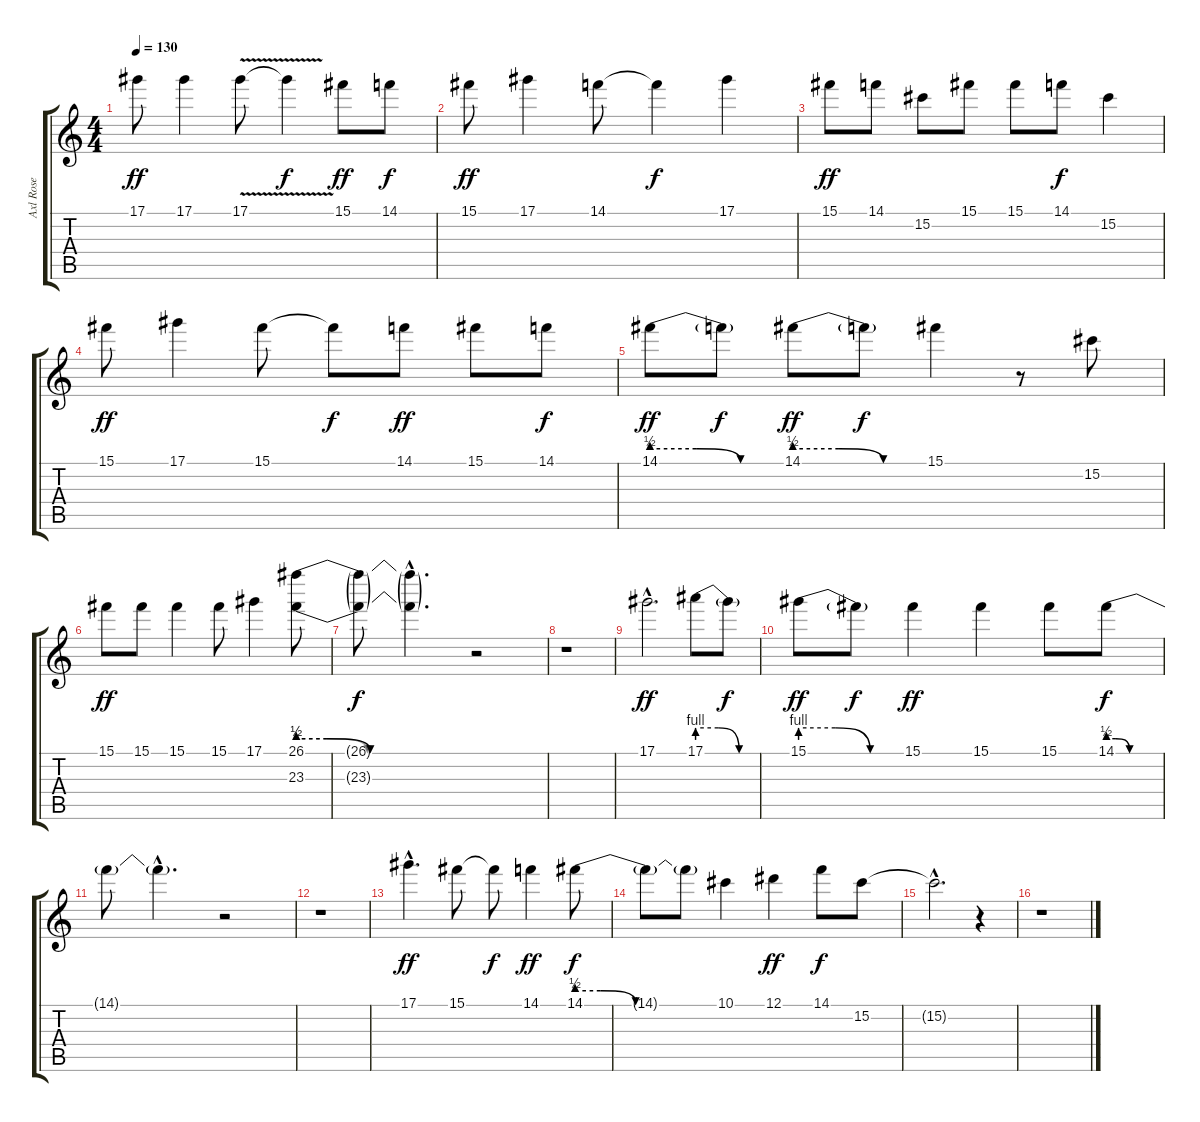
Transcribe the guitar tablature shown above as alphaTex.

\track ("Axl Rose" "Axl Rose") {instrument overdrivenguitar}
\staff {score tabs}
\tuning (Eb4 Bb3 Gb3 Db3 Ab2 Eb2) {hide}
\ts (4 4)
\tempo 130
\clef g2
\ks c
17.1.8{dy ff} 17.1.4 17.1{v}.8 17.1{t}.4{dy f} 15.1.8{dy ff} 14.1.8{dy f} |
15.1.8{dy ff} 17.1.4 14.1.8 14.1{t}.4{dy f} 17.1.4 |
15.1.8{dy ff} 14.1.8 15.2.8 15.1.8 15.1.8 14.1.8{dy f} 15.2.4 |
15.1.8{dy ff} 17.1.4 15.1.8 15.1{t}.8{dy f} 14.1.8{dy ff} 15.1.8 14.1.8{dy f} |
14.1{be (custom 0 2 20 2 40 0 60 0)}.8{dy ff} 14.1{t}.8{dy f} 14.1{be (custom 0 2 20 2 40 0 60 0)}.8{dy ff} 14.1{t}.8{dy f} 15.1.4 r.8 15.2.8 |
15.1.8{dy ff} 15.1.8 15.1.4 15.1.8 17.1.4 (26.1{be (custom 0 2 10 2 25 0 40 0 60 0)} 23.3{be (custom 0 2 10 2 24 0 40 0 60 0)}).8 |
(26.1{t} 23.3{t}).8{dy f} (26.1{hac t} 23.3{hac t}).4{d} r.2 |
r.1 |
17.1{hac}.2{d dy ff} 17.1{be (custom 0 4 20 4 40 0 60 0)}.8 17.1{t}.8{dy f} |
15.1{be (custom 0 4 20 4 40 0 60 0)}.8{dy ff} 15.1{t}.8{dy f} 15.1.4{dy ff} 15.1.4 15.1.8 14.1{be (custom 0 2 9 2 25 0 40 0 60 0)}.8{dy f} |
14.1{t}.8 14.1{hac t}.4{d} r.2 |
r.1 |
17.1{hac}.4{d dy ff} 15.1.8 15.1{t}.8{dy f} 14.1.4{dy ff} 14.1{be (custom 0 2 10 2 25 0 40 0 60 0)}.8{dy f} |
14.1{t}.8 14.1{t}.8 10.1.4 12.1.4{dy ff} 14.1.8{dy f} 15.2.8 |
15.2{hac t}.2{d} r.4 |
r.1
